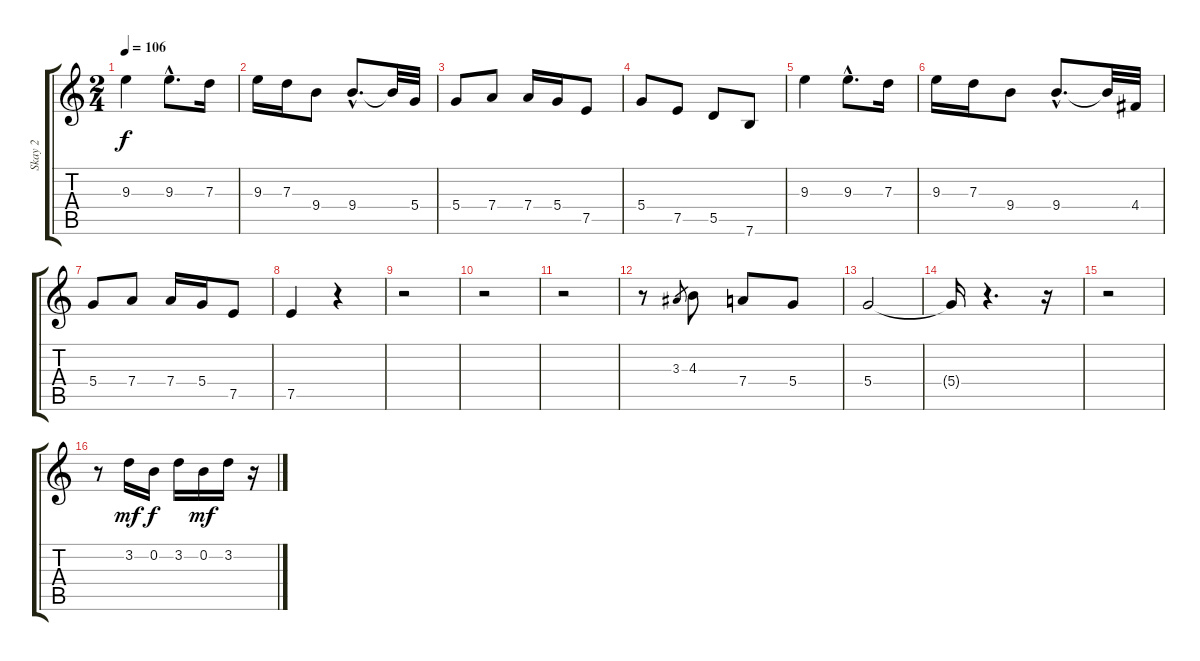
\track ("Skay 2" "Skay 2") {instrument distortionguitar}
\staff {score tabs}
\tuning (E4 B3 G3 D3 A2 E2) {hide}
\ts (2 4)
\tempo 106
\clef g2
\ks c
9.3.4{dy f} 9.3{hac}.8{d} 7.3.16 |
9.3.16 7.3.16 9.4.8 9.4{hac}.8{d} 9.4{t}.32 5.4.32 |
5.4.8 7.4.8 7.4.16 5.4.16 7.5.8 |
5.4.8 7.5.8 5.5.8 7.6.8 |
9.3.4 9.3{hac}.8{d} 7.3.16 |
9.3.16 7.3.16 9.4.8 9.4{hac}.8{d} 9.4{t}.32 4.4.32 |
5.4.8 7.4.8 7.4.16 5.4.16 7.5.8 |
7.5.4 r.4 |
r.2 |
r.2 |
r.2 |
r.8 3.3.8{gr} 4.3.8 7.4.8 5.4.8 |
5.4.2 |
5.4{t}.16 r.4{d} r.16 |
r.2 |
r.8 3.2.16{dy mf} 0.2.16{dy f} 3.2.16 0.2.16{dy mf} 3.2.16 r.16
